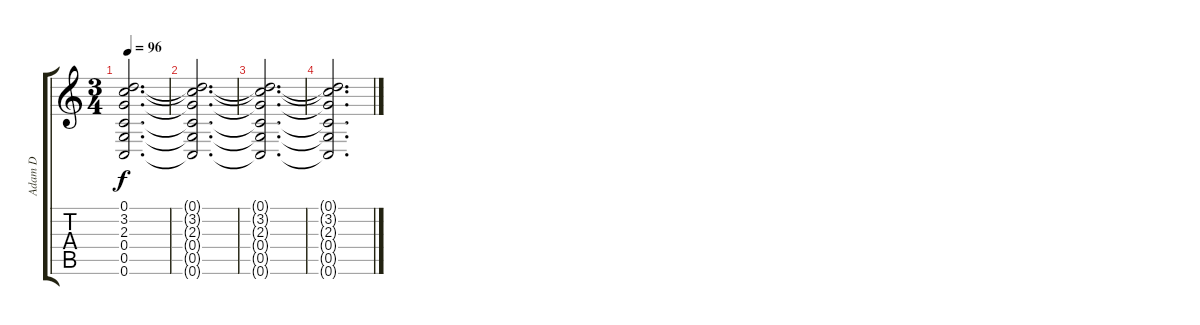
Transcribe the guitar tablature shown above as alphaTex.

\track ("Adam D" "Adam D") {instrument distortionguitar}
\staff {score tabs}
\tuning (D4 A3 F3 C3 G2 C2) {hide}
\ts (3 4)
\tempo 96
\clef g2
\ks c
(0.1{t} 3.2{t} 2.3{t} 0.4{t} 0.5{t} 0.6{t}).2{d dy f} |
(0.1{t} 3.2{t} 2.3{t} 0.4{t} 0.5{t} 0.6{t}).2{d} |
(0.1{t} 3.2{t} 2.3{t} 0.4{t} 0.5{t} 0.6{t}).2{d} |
(0.1{t} 3.2{t} 2.3{t} 0.4{t} 0.5{t} 0.6{t}).2{d}
